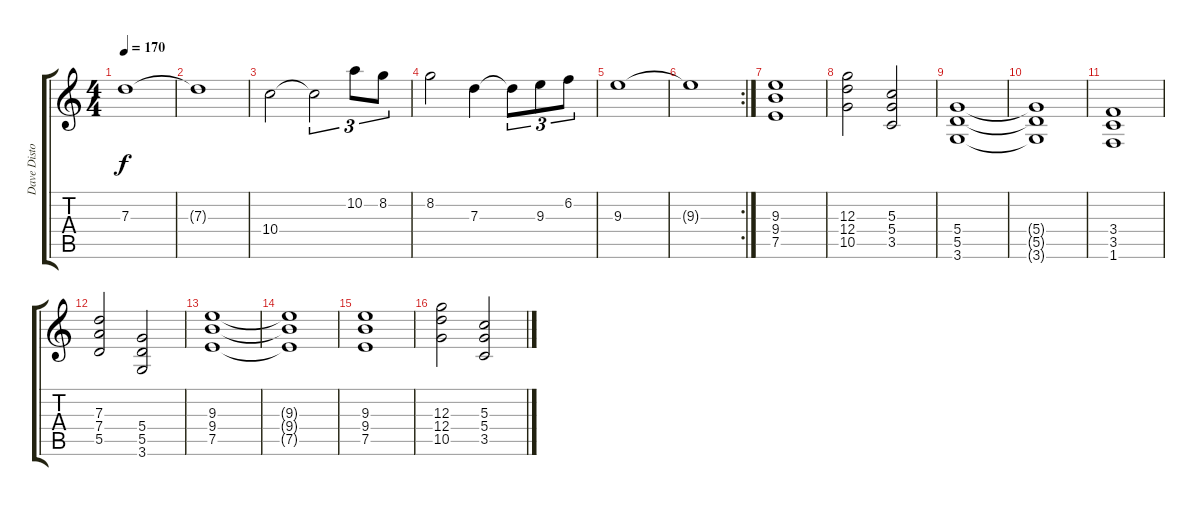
\track ("Dave Distortion (Guitar Distortion)" "Dave Disto") {instrument distortionguitar}
\staff {score tabs}
\tuning (E4 B3 G3 D3 A2 E2) {hide}
\ts (4 4)
\tempo 170
\clef g2
\ks c
7.3.1{dy f} |
7.3{t}.1 |
10.4.2 10.4{t}.2{tu (3 2)} 10.2.8{tu (3 2)} 8.2.8{tu (3 2)} |
8.2.2 7.3.4 7.3{t}.8{tu (3 2)} 9.3.8{tu (3 2)} 6.2.8{tu (3 2)} |
9.3.1 |
\rc 2
9.3{t}.1 |
(9.3 9.4 7.5).1 |
(12.3 12.4 10.5).2 (5.3 5.4 3.5).2 |
(5.4 5.5 3.6).1 |
(5.4{t} 5.5{t} 3.6{t}).1 |
(3.4 3.5 1.6).1 |
(7.3 7.4 5.5).2 (5.4 5.5 3.6).2 |
(9.3 9.4 7.5).1 |
(9.3{t} 9.4{t} 7.5{t}).1 |
(9.3 9.4 7.5).1 |
(12.3 12.4 10.5).2 (5.3 5.4 3.5).2
